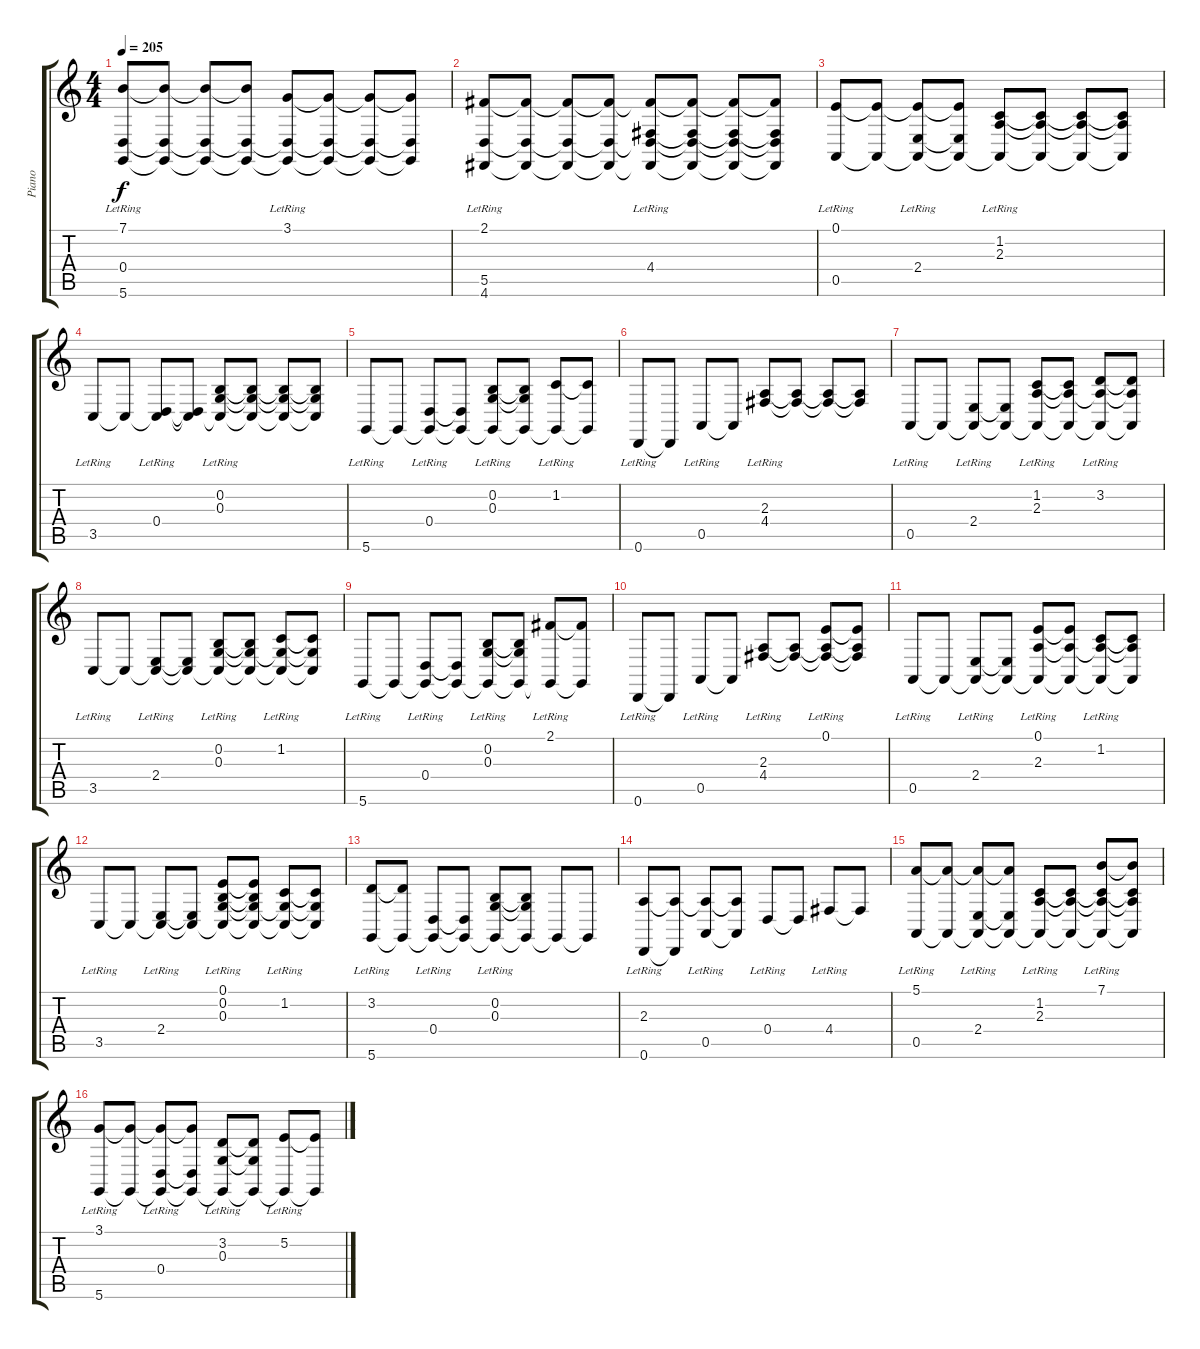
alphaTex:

\track ("Piano" "Piano") {instrument brightacousticpiano}
\staff {score tabs}
\tuning (E4 B3 G3 D3 A2 D2) {hide}
\ts (4 4)
\tempo 205
\clef g2
\ks c
(7.1{lr} 0.4{lr} 5.6{lr}).8{dy f} (7.1{t} 0.4{t} 5.6{t}).8 (7.1{t} 0.4{t} 5.6{t}).8 (7.1{t} 0.4{t} 5.6{t}).8 (3.1{lr} 0.4{t} 5.6{t}).8 (3.1{t} 0.4{t} 5.6{t}).8 (3.1{t} 0.4{t} 5.6{t}).8 (3.1{t} 0.4{t} 5.6{t}).8 |
(2.1{lr} 5.5{lr} 4.6{lr}).8 (2.1{t} 5.5{t} 4.6{t}).8 (2.1{t} 5.5{t} 4.6{t}).8 (2.1{t} 5.5{t} 4.6{t}).8 (2.1{t} 4.4{lr} 5.5{t} 4.6{t}).8 (2.1{t} 4.4{t} 5.5{t} 4.6{t}).8 (2.1{t} 4.4{t} 5.5{t} 4.6{t}).8 (2.1{t} 4.4{t} 5.5{t} 4.6{t}).8 |
(0.1{lr} 0.5{lr}).8 (0.1{t} 0.5{t}).8 (0.1{t} 2.4{lr} 0.5{t}).8 (0.1{t} 2.4{t} 0.5{t}).8 (1.2{lr} 2.3{lr} 0.5{t}).8 (1.2{t} 2.3{t} 0.5{t}).8 (1.2{t} 2.3{t} 0.5{t}).8 (1.2{t} 2.3{t} 0.5{t}).8 |
3.5{lr}.8 3.5{t}.8 (0.4{lr} 3.5{t}).8 (0.4{t} 3.5{t}).8 (0.2{lr} 0.3{lr} 3.5{t}).8 (0.2{t} 0.3{t} 3.5{t}).8 (0.2{t} 0.3{t} 3.5{t}).8 (0.2{t} 0.3{t} 3.5{t}).8 |
5.6{lr}.8 5.6{t}.8 (0.4{lr} 5.6{t}).8 (0.4{t} 5.6{t}).8 (0.2{lr} 0.3{lr} 5.6{t}).8 (0.2{t} 0.3{t} 5.6{t}).8 (1.2{lr} 5.6{t}).8 (1.2{t} 5.6{t}).8 |
0.6{lr}.8 0.6{t}.8 0.5{lr}.8 0.5{t}.8 (2.3{lr} 4.4{lr}).8 (2.3{t} 4.4{t}).8 (2.3{t} 4.4{t}).8 (2.3{t} 4.4{t}).8 |
0.5{lr}.8 0.5{t}.8 (2.4{lr} 0.5{t}).8 (2.4{t} 0.5{t}).8 (1.2{lr} 2.3{lr} 0.5{t}).8 (1.2{t} 2.3{t} 0.5{t}).8 (3.2{lr} 2.3{t} 0.5{t}).8 (3.2{t} 2.3{t} 0.5{t}).8 |
3.5{lr}.8 3.5{t}.8 (2.4{lr} 3.5{t}).8 (2.4{t} 3.5{t}).8 (0.2{lr} 0.3{lr} 3.5{t}).8 (0.2{t} 0.3{t} 3.5{t}).8 (1.2{lr} 0.3{t} 3.5{t}).8 (1.2{t} 0.3{t} 3.5{t}).8 |
5.6{lr}.8 5.6{t}.8 (0.4{lr} 5.6{t}).8 (0.4{t} 5.6{t}).8 (0.2{lr} 0.3{lr} 5.6{t}).8 (0.2{t} 0.3{t} 5.6{t}).8 (2.1{lr} 5.6{t}).8 (2.1{t} 5.6{t}).8 |
0.6{lr}.8 0.6{t}.8 0.5{lr}.8 0.5{t}.8 (2.3{lr} 4.4{lr}).8 (2.3{t} 4.4{t}).8 (0.1{lr} 2.3{t} 4.4{t}).8 (0.1{t} 2.3{t} 4.4{t}).8 |
0.5{lr}.8 0.5{t}.8 (2.4{lr} 0.5{t}).8 (2.4{t} 0.5{t}).8 (0.1{lr} 2.3{lr} 0.5{t}).8 (0.1{t} 2.3{t} 0.5{t}).8 (1.2{lr} 2.3{t} 0.5{t}).8 (1.2{t} 2.3{t} 0.5{t}).8 |
3.5{lr}.8 3.5{t}.8 (2.4{lr} 3.5{t}).8 (2.4{t} 3.5{t}).8 (0.1{lr} 0.2{lr} 0.3{lr} 3.5{t}).8 (0.1{t} 0.2{t} 0.3{t} 3.5{t}).8 (1.2{lr} 0.3{t} 3.5{t}).8 (1.2{t} 0.3{t} 3.5{t}).8 |
(3.2{lr} 5.6{lr}).8 (3.2{t} 5.6{t}).8 (0.4{lr} 5.6{t}).8 (0.4{t} 5.6{t}).8 (0.2{lr} 0.3{lr} 5.6{t}).8 (0.2{t} 0.3{t} 5.6{t}).8 5.6{t}.8 5.6{t}.8 |
(2.3{lr} 0.6{lr}).8 (2.3{t} 0.6{t}).8 (2.3{t} 0.5{lr}).8 (2.3{t} 0.5{t}).8 0.4{lr}.8 0.4{t}.8 4.4{lr}.8 4.4{t}.8 |
(5.1{lr} 0.5{lr}).8 (5.1{t} 0.5{t}).8 (5.1{t} 2.4{lr} 0.5{t}).8 (5.1{t} 2.4{t} 0.5{t}).8 (1.2{lr} 2.3{lr} 0.5{t}).8 (1.2{t} 2.3{t} 0.5{t}).8 (7.1{lr} 1.2{t} 2.3{t} 0.5{t}).8 (7.1{t} 1.2{t} 2.3{t} 0.5{t}).8 |
(3.1{lr} 5.6{lr}).8 (3.1{t} 5.6{t}).8 (3.1{t} 0.4{lr} 5.6{t}).8 (3.1{t} 0.4{t} 5.6{t}).8 (3.2{lr} 0.3{lr} 5.6{t}).8 (3.2{t} 0.3{t} 5.6{t}).8 (5.2{lr} 5.6{t}).8 (5.2{t} 5.6{t}).8
